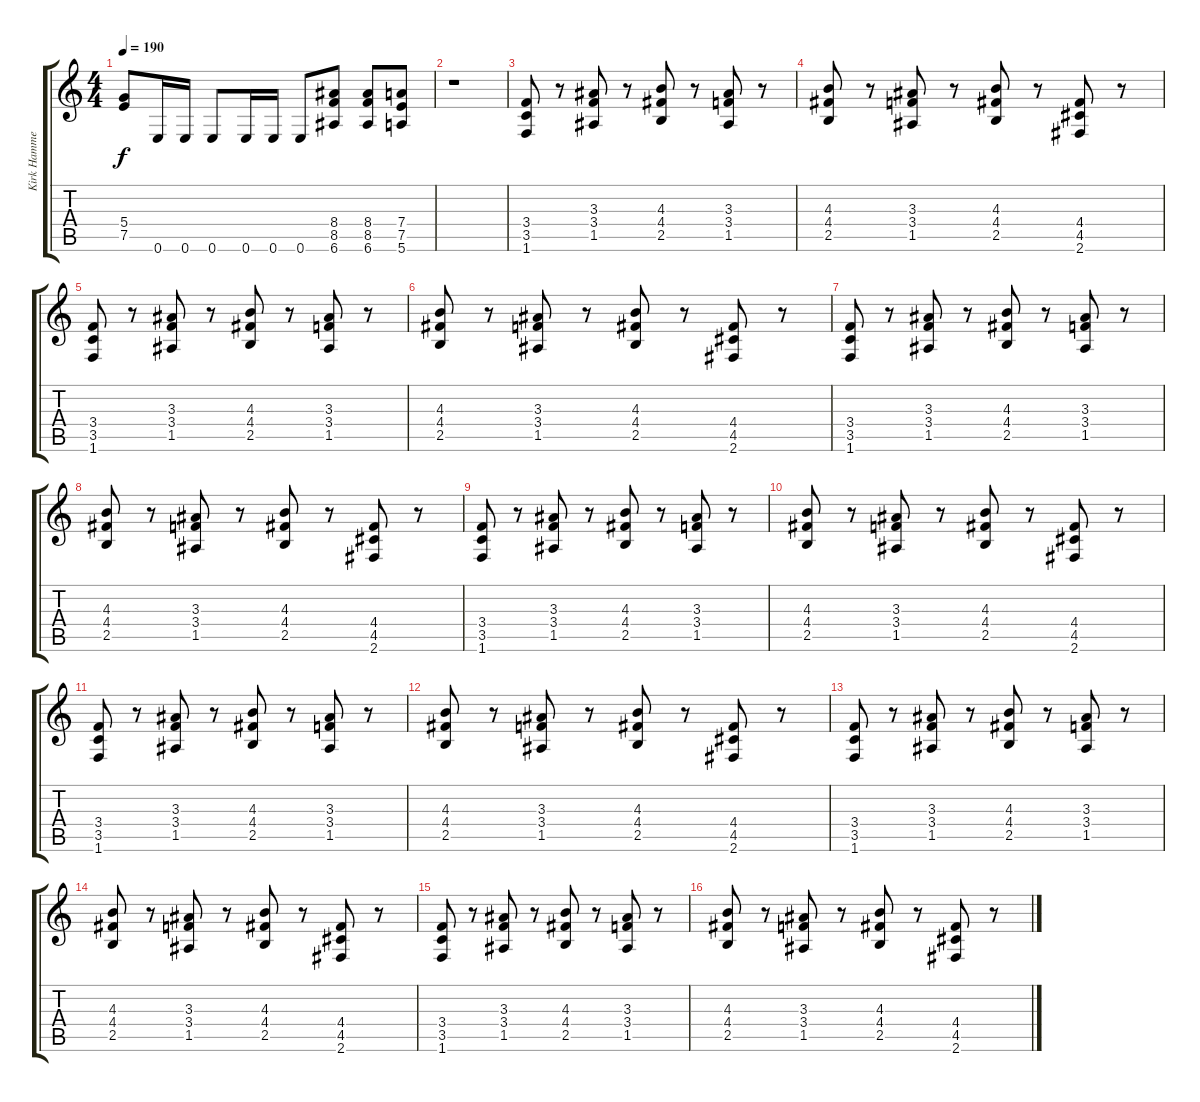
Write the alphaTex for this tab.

\track ("Kirk Hammett" "Kirk Hamme") {instrument overdrivenguitar}
\staff {score tabs}
\tuning (E4 B3 G3 D3 A2 E2) {hide}
\ts (4 4)
\tempo 190
\clef g2
\ks c
(5.4 7.5).8{dy f} 0.6.16 0.6.16 0.6.8 0.6.16 0.6.16 0.6.8 (8.4 8.5 6.6).8 (8.4 8.5 6.6).8 (7.4 7.5 5.6).8 |
r.1 |
(3.4 3.5 1.6).8 r.8 (3.3 3.4 1.5).8 r.8 (4.3 4.4 2.5).8 r.8 (3.3 3.4 1.5).8 r.8 |
(4.3 4.4 2.5).8 r.8 (3.3 3.4 1.5).8 r.8 (4.3 4.4 2.5).8 r.8 (4.4 4.5 2.6).8 r.8 |
(3.4 3.5 1.6).8 r.8 (3.3 3.4 1.5).8 r.8 (4.3 4.4 2.5).8 r.8 (3.3 3.4 1.5).8 r.8 |
(4.3 4.4 2.5).8 r.8 (3.3 3.4 1.5).8 r.8 (4.3 4.4 2.5).8 r.8 (4.4 4.5 2.6).8 r.8 |
(3.4 3.5 1.6).8 r.8 (3.3 3.4 1.5).8 r.8 (4.3 4.4 2.5).8 r.8 (3.3 3.4 1.5).8 r.8 |
(4.3 4.4 2.5).8 r.8 (3.3 3.4 1.5).8 r.8 (4.3 4.4 2.5).8 r.8 (4.4 4.5 2.6).8 r.8 |
(3.4 3.5 1.6).8 r.8 (3.3 3.4 1.5).8 r.8 (4.3 4.4 2.5).8 r.8 (3.3 3.4 1.5).8 r.8 |
(4.3 4.4 2.5).8 r.8 (3.3 3.4 1.5).8 r.8 (4.3 4.4 2.5).8 r.8 (4.4 4.5 2.6).8 r.8 |
(3.4 3.5 1.6).8 r.8 (3.3 3.4 1.5).8 r.8 (4.3 4.4 2.5).8 r.8 (3.3 3.4 1.5).8 r.8 |
(4.3 4.4 2.5).8 r.8 (3.3 3.4 1.5).8 r.8 (4.3 4.4 2.5).8 r.8 (4.4 4.5 2.6).8 r.8 |
(3.4 3.5 1.6).8 r.8 (3.3 3.4 1.5).8 r.8 (4.3 4.4 2.5).8 r.8 (3.3 3.4 1.5).8 r.8 |
(4.3 4.4 2.5).8 r.8 (3.3 3.4 1.5).8 r.8 (4.3 4.4 2.5).8 r.8 (4.4 4.5 2.6).8 r.8 |
(3.4 3.5 1.6).8 r.8 (3.3 3.4 1.5).8 r.8 (4.3 4.4 2.5).8 r.8 (3.3 3.4 1.5).8 r.8 |
(4.3 4.4 2.5).8 r.8 (3.3 3.4 1.5).8 r.8 (4.3 4.4 2.5).8 r.8 (4.4 4.5 2.6).8 r.8
